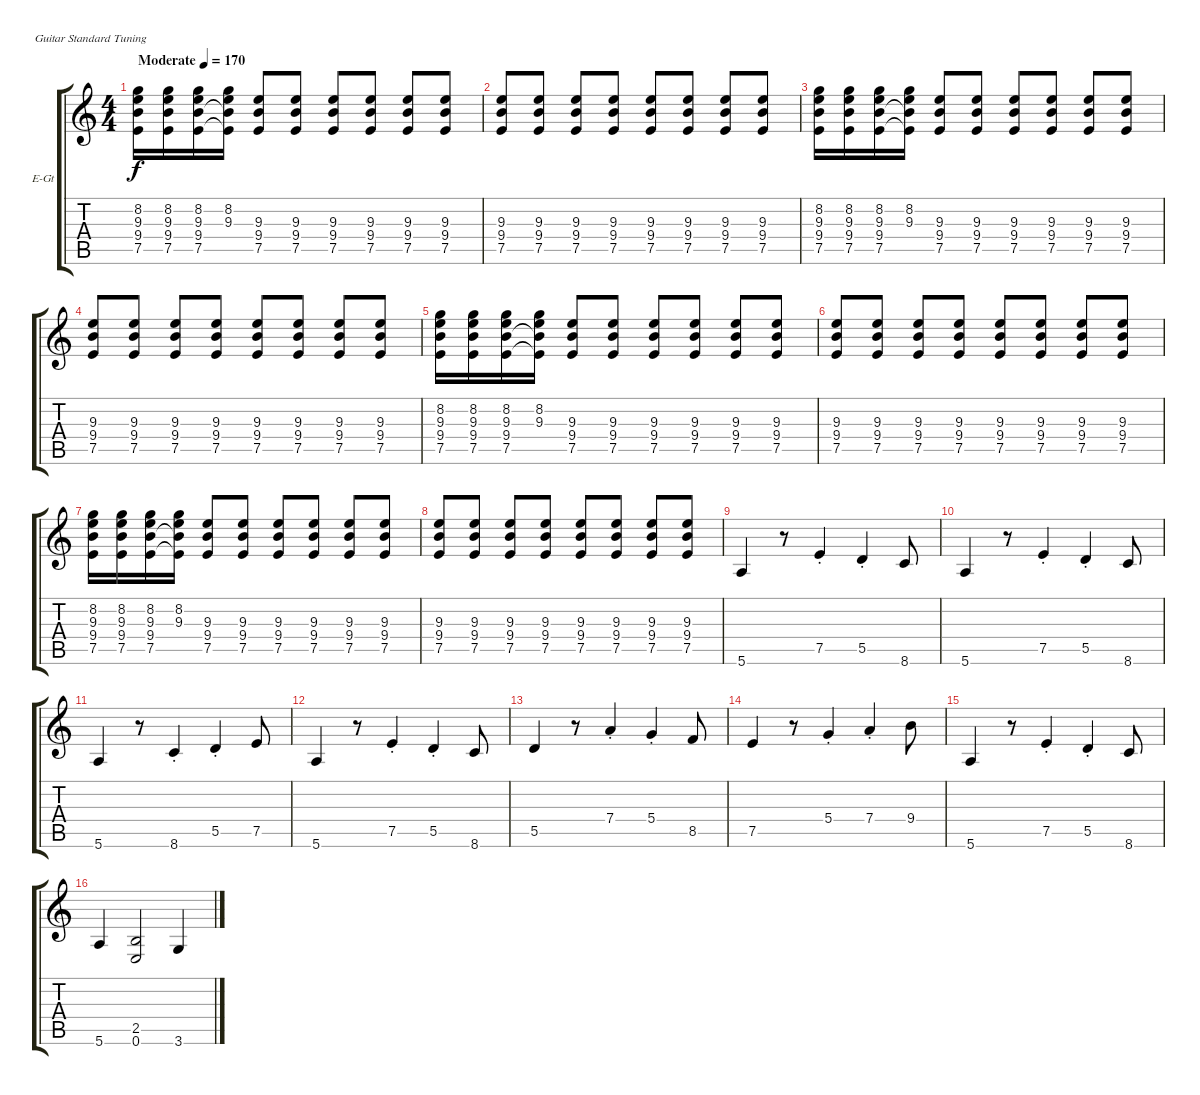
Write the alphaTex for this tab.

\bracketExtendMode groupsimilarinstruments
\firstSystemTrackNameOrientation horizontal
\otherSystemsTrackNameOrientation horizontal
\track ("Guitar 1" "E-Gt") {instrument overdrivenguitar}
\staff {score tabs}
\tuning (E4 B3 G3 D3 A2 E2)
\ts (4 4)
\beaming (8 2 2 2 2)
\tempo (170 "Moderate")
\clef g2
\ks c
(8.2 9.3 9.4 7.5).16{dy f instrument overdrivenguitar} (8.2 9.3 9.4 7.5).16 (8.2 9.3 9.4 7.5).16 (8.2 9.3 9.4{t} 7.5{t}).16 (9.3 9.4 7.5).8 (9.3 9.4 7.5).8 (9.3 9.4 7.5).8 (9.3 9.4 7.5).8 (9.3 9.4 7.5).8 (9.3 9.4 7.5).8 |
(9.3 9.4 7.5).8 (9.3 9.4 7.5).8 (9.3 9.4 7.5).8 (9.3 9.4 7.5).8 (9.3 9.4 7.5).8 (9.3 9.4 7.5).8 (9.3 9.4 7.5).8 (9.3 9.4 7.5).8 |
(8.2 9.3 9.4 7.5).16 (8.2 9.3 9.4 7.5).16 (8.2 9.3 9.4 7.5).16 (8.2 9.3 9.4{t} 7.5{t}).16 (9.3 9.4 7.5).8 (9.3 9.4 7.5).8 (9.3 9.4 7.5).8 (9.3 9.4 7.5).8 (9.3 9.4 7.5).8 (9.3 9.4 7.5).8 |
(9.3 9.4 7.5).8 (9.3 9.4 7.5).8 (9.3 9.4 7.5).8 (9.3 9.4 7.5).8 (9.3 9.4 7.5).8 (9.3 9.4 7.5).8 (9.3 9.4 7.5).8 (9.3 9.4 7.5).8 |
(8.2 9.3 9.4 7.5).16 (8.2 9.3 9.4 7.5).16 (8.2 9.3 9.4 7.5).16 (8.2 9.3 9.4{t} 7.5{t}).16 (9.3 9.4 7.5).8 (9.3 9.4 7.5).8 (9.3 9.4 7.5).8 (9.3 9.4 7.5).8 (9.3 9.4 7.5).8 (9.3 9.4 7.5).8 |
(9.3 9.4 7.5).8 (9.3 9.4 7.5).8 (9.3 9.4 7.5).8 (9.3 9.4 7.5).8 (9.3 9.4 7.5).8 (9.3 9.4 7.5).8 (9.3 9.4 7.5).8 (9.3 9.4 7.5).8 |
(8.2 9.3 9.4 7.5).16 (8.2 9.3 9.4 7.5).16 (8.2 9.3 9.4 7.5).16 (8.2 9.3 9.4{t} 7.5{t}).16 (9.3 9.4 7.5).8 (9.3 9.4 7.5).8 (9.3 9.4 7.5).8 (9.3 9.4 7.5).8 (9.3 9.4 7.5).8 (9.3 9.4 7.5).8 |
(9.3 9.4 7.5).8 (9.3 9.4 7.5).8 (9.3 9.4 7.5).8 (9.3 9.4 7.5).8 (9.3 9.4 7.5).8 (9.3 9.4 7.5).8 (9.3 9.4 7.5).8 (9.3 9.4 7.5).8 |
5.6.4 r.8 7.5{st}.4 5.5{st}.4 8.6.8 |
5.6.4 r.8 7.5{st}.4 5.5{st}.4 8.6.8 |
5.6.4 r.8 8.6{st}.4 5.5{st}.4 7.5.8 |
5.6.4 r.8 7.5{st}.4 5.5{st}.4 8.6.8 |
5.5.4 r.8 7.4{st}.4 5.4{st}.4 8.5.8 |
7.5.4 r.8 5.4{st}.4 7.4{st}.4 9.4.8 |
5.6.4 r.8 7.5{st}.4 5.5{st}.4 8.6.8 |
5.6.4 (2.5 0.6).2 3.6.4
